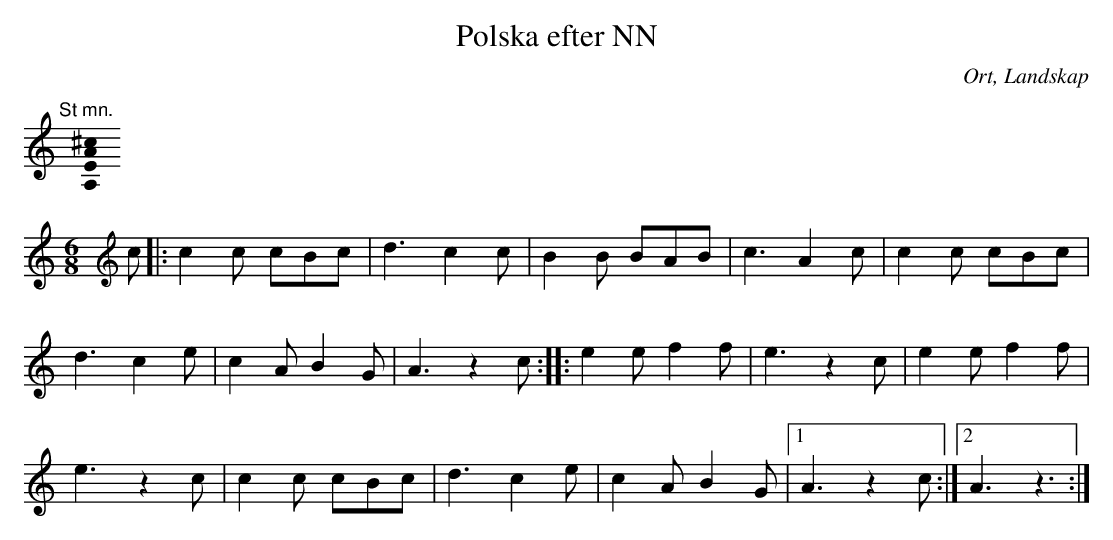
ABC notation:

X:1
T:Polska efter NN
O:Ort, Landskap
U:o=+open+
M:none
K:C
"@-20,30 St mn."[A,EA^c]0 \
[M:6/8]\
[K:C clef=treble]
c |: c2 c cBc | d3 c2 c | B2 B BAB | c3 A2 c | c2 c cBc |
d3 c2 e | c2 A B2 G | A3 z2 c :: e2 e f2 f | e3 z2 c | e2 e f2 f |
e3 z2 c | c2 c cBc | d3 c2 e | c2 A B2 G |1 A3 z2 c :|2 A3 z3 :|
